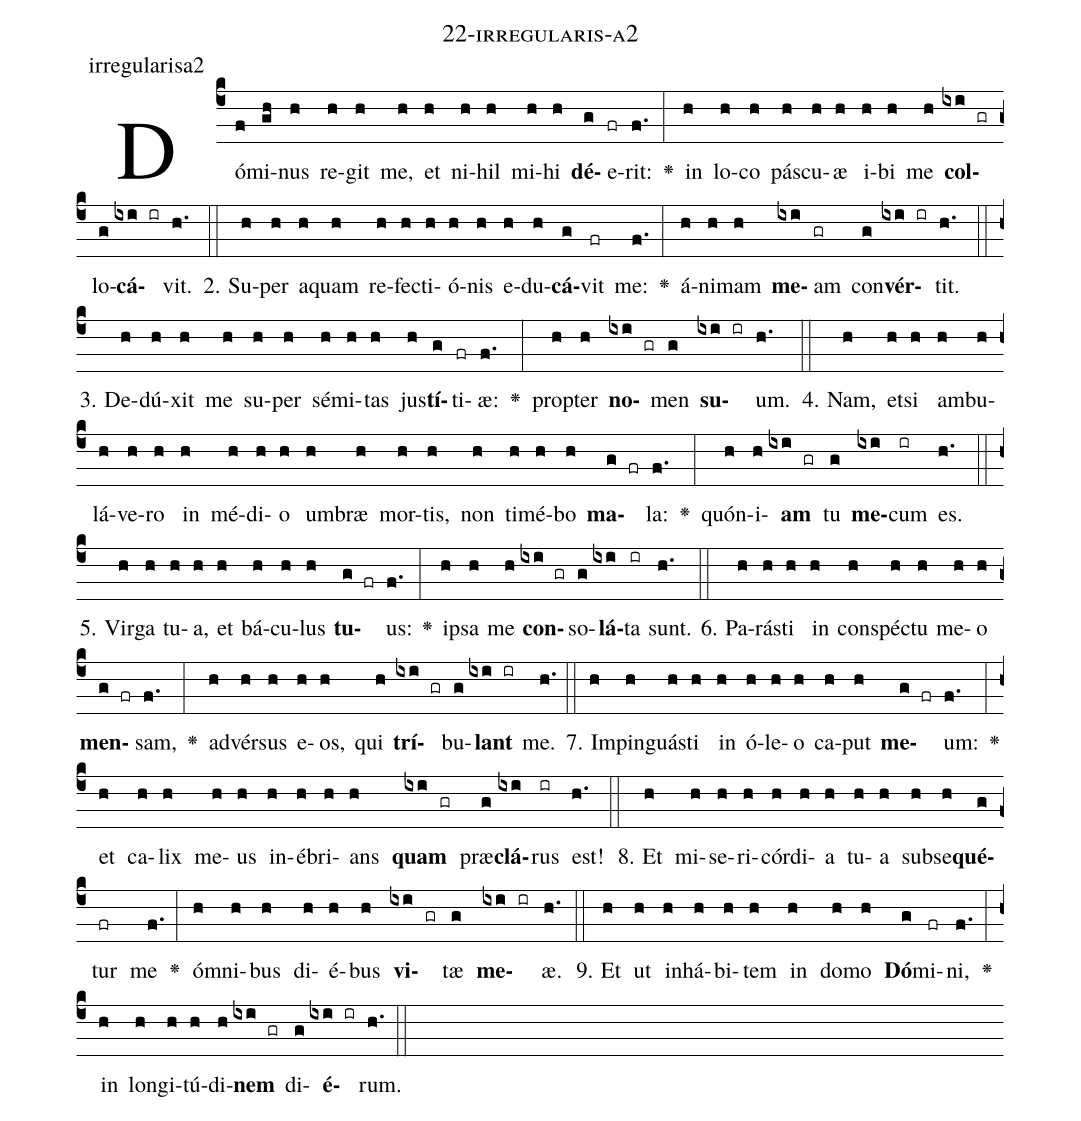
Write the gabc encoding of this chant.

name: 22-irregularis-a2;
annotation: irregularisa2;
%%
(c4)Dó(f)mi(gh)nus(h) re(h)git(h) me,(h) et(h) ni(h)hil(h) mi(h)hi(h) <b>dé</b>(g)e(fr)rit:(f.) <v>\greheightstar</v>(:) in(h) lo(h)co(h) pás(h)cu(h)æ(h) i(h)bi(h) me(h) <b>col</b>(ixi gr)lo(g)<b>cá</b>(ixi ir)vit.(h.) (::)
2. Su(h)per(h) a(h)quam(h) re(h)fec(h)ti(h)ó(h)nis(h) e(h)du(h)<b>cá</b>(g)vit(fr) me:(f.) <v>\greheightstar</v>(:) á(h)ni(h)mam(h) <b>me</b>(ixi)am(gr) con(g)<b>vér</b>(ixi ir)tit.(h.) (::)
3. De(h)dú(h)xit(h) me(h) su(h)per(h) sé(h)mi(h)tas(h) jus(h)<b>tí</b>(g)ti(fr)æ:(f.) <v>\greheightstar</v>(:) prop(h)ter(h) <b>no</b>(ixi gr)men(g) <b>su</b>(ixi ir)um.(h.) (::)
4. Nam,(h) et(h)si(h) am(h)bu(h)lá(h)ve(h)ro(h) in(h) mé(h)di(h)o(h) um(h)bræ(h) mor(h)tis,(h) non(h) ti(h)mé(h)bo(h) <b>ma</b>(g fr)la:(f.) <v>\greheightstar</v>(:) quón(h)i(h)<b>am</b>(ixi gr) tu(g) <b>me</b>(ixi)cum(ir) es.(h.) (::)
5. Vir(h)ga(h) tu(h)a,(h) et(h) bá(h)cu(h)lus(h) <b>tu</b>(g fr)us:(f.) <v>\greheightstar</v>(:) ip(h)sa(h) me(h) <b>con</b>(ixi gr)so(g)<b>lá</b>(ixi)ta(ir) sunt.(h.) (::)
6. Pa(h)rás(h)ti(h) in(h) con(h)spéc(h)tu(h) me(h)o(h) <b>men</b>(g fr)sam,(f.) <v>\greheightstar</v>(:) ad(h)vér(h)sus(h) e(h)os,(h) qui(h) <b>trí</b>(ixi gr)bu(g)<b>lant</b>(ixi ir) me.(h.) (::)
7. Im(h)pin(h)guás(h)ti(h) in(h) ó(h)le(h)o(h) ca(h)put(h) <b>me</b>(g fr)um:(f.) <v>\greheightstar</v>(:) et(h) ca(h)lix(h) me(h)us(h) in(h)é(h)bri(h)ans(h) <b>quam</b>(ixi gr) præ(g)<b>clá</b>(ixi)rus(ir) est!(h.) (::)
8. Et(h) mi(h)se(h)ri(h)cór(h)di(h)a(h) tu(h)a(h) sub(h)se(h)<b>qué</b>(g)tur(fr) me(f.) <v>\greheightstar</v>(:) óm(h)ni(h)bus(h) di(h)é(h)bus(h) <b>vi</b>(ixi gr)tæ(g) <b>me</b>(ixi ir)æ.(h.) (::)
9. Et(h) ut(h) in(h)há(h)bi(h)tem(h) in(h) do(h)mo(h) <b>Dó</b>(g)mi(fr)ni,(f.) <v>\greheightstar</v>(:) in(h) lon(h)gi(h)tú(h)di(h)<b>nem</b>(ixi gr) di(g)<b>é</b>(ixi ir)rum.(h.) (::)
